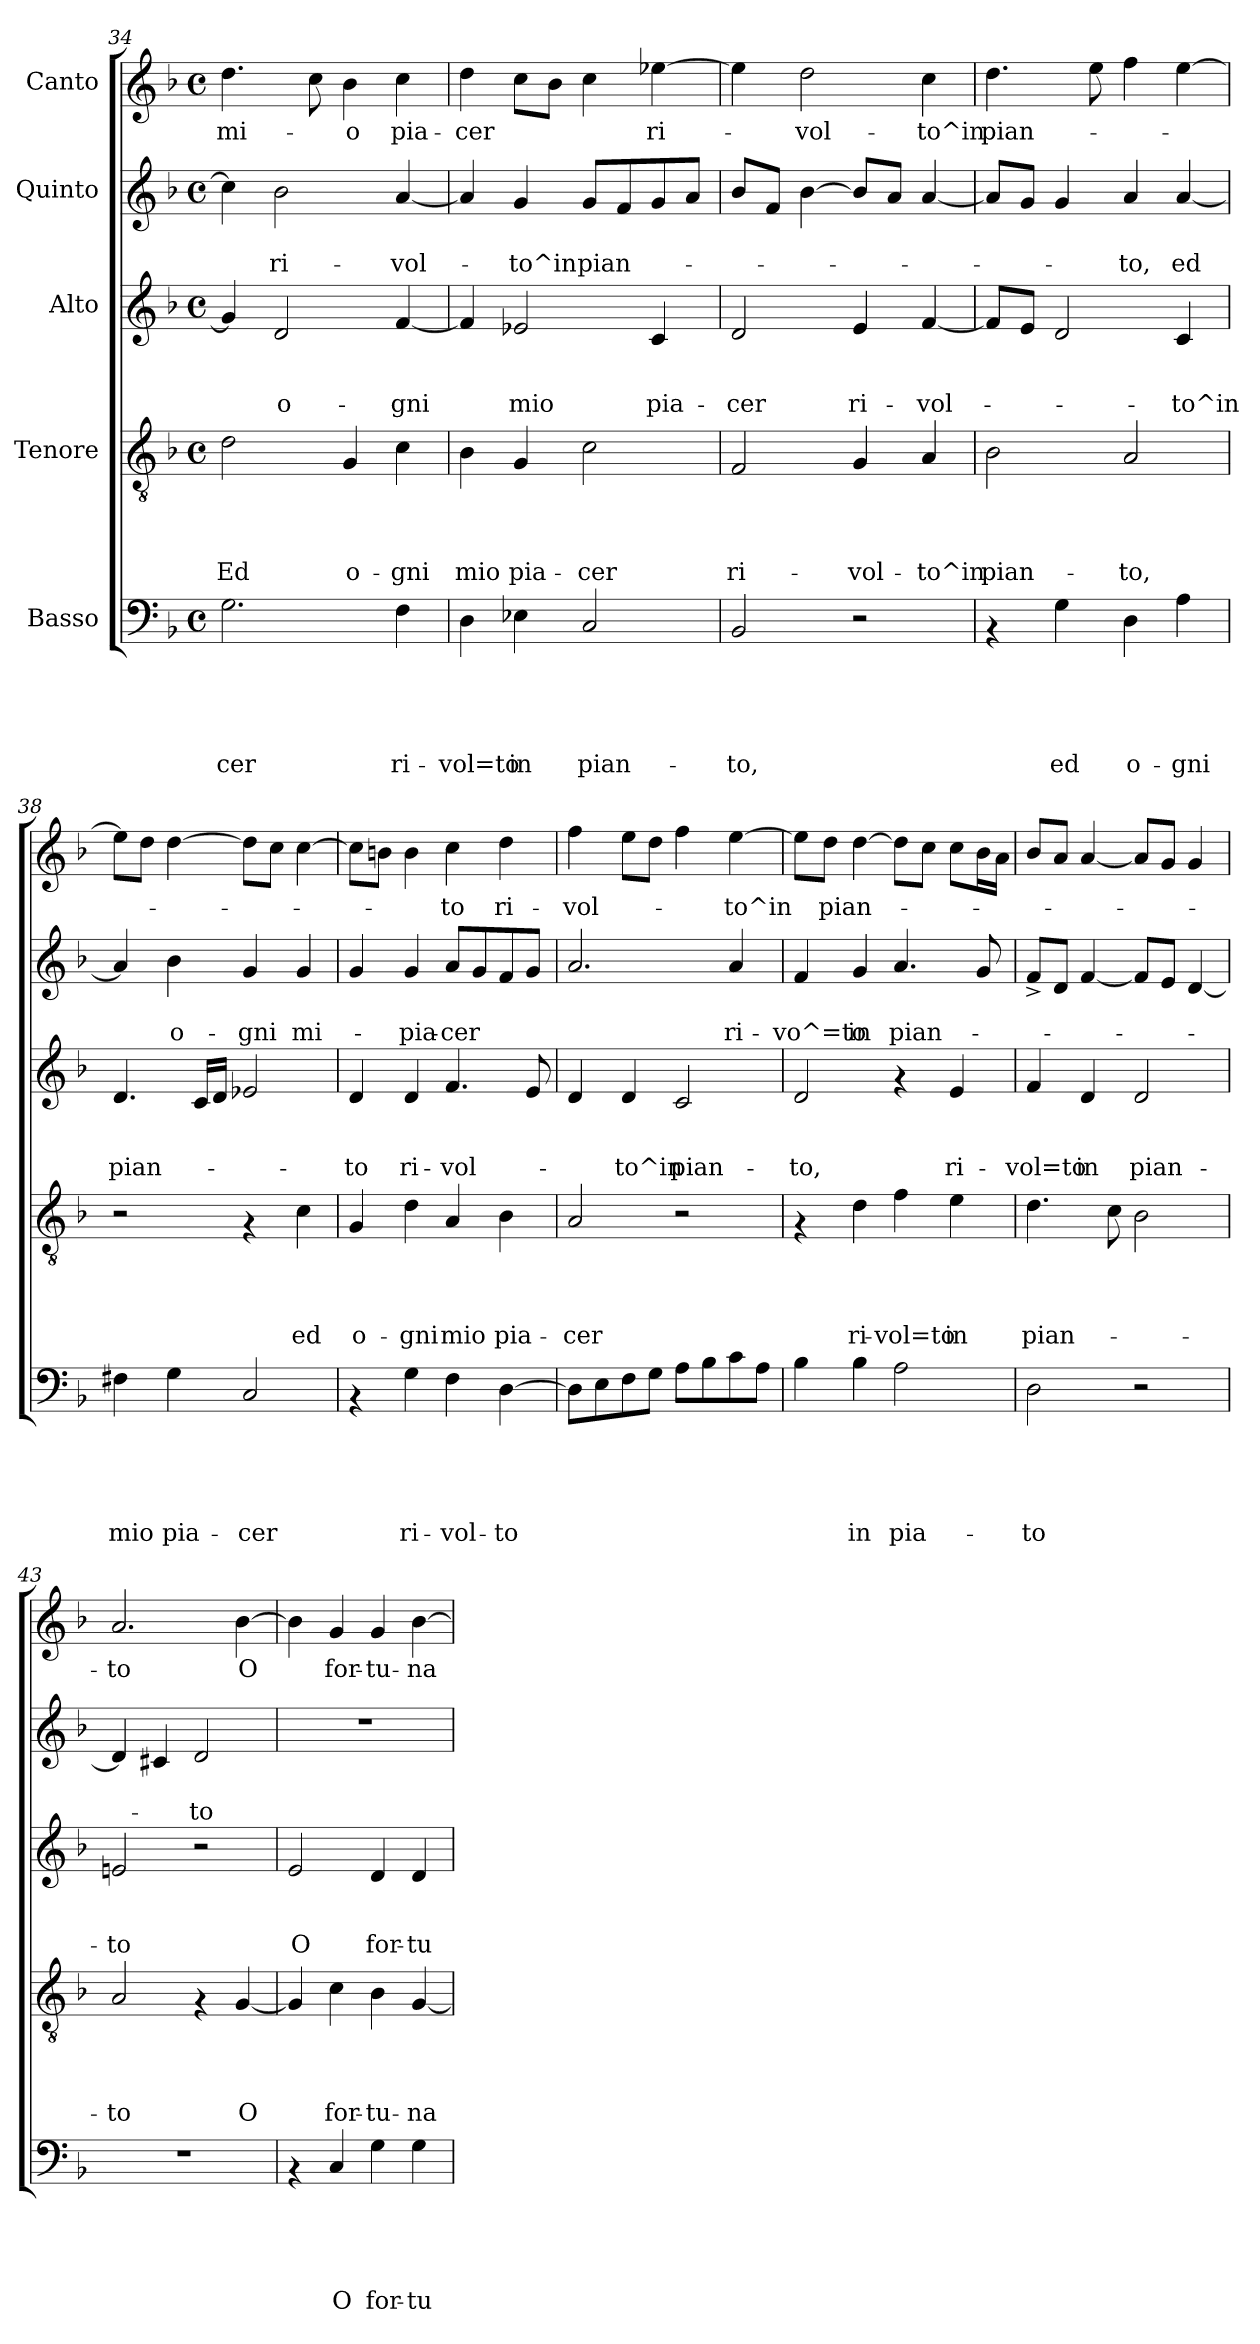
**kern	**text	**text	**text	**text	**text	**kern	**text	**text	**text	**text	**kern	**text	**text	**text	**kern	**text	**text	**kern	**text
*part5	*part5	*part5	*part5	*part5	*part5	*part4	*part4	*part4	*part4	*part4	*part3	*part3	*part3	*part3	*part2	*part2	*part2	*part1	*part1
*staff5	*staff5	*staff5	*staff5	*staff5	*staff5	*staff4	*staff4	*staff4	*staff4	*staff4	*staff3	*staff3	*staff3	*staff3	*staff2	*staff2	*staff2	*staff1	*staff1
*I"Basso	*	*	*	*	*	*I"Tenore	*	*	*	*	*I"Alto	*	*	*	*I"Quinto	*	*	*I"Canto	*
*clefF4	*	*	*	*	*	*clefGv2	*	*	*	*	*clefG2	*	*	*	*clefG2	*	*	*clefG2	*
*k[b-]	*	*	*	*	*	*k[b-]	*	*	*	*	*k[b-]	*	*	*	*k[b-]	*	*	*k[b-]	*
*F:	*	*	*	*	*	*F:	*	*	*	*	*F:	*	*	*	*F:	*	*	*F:	*
*M4/4	*	*	*	*	*	*M4/4	*	*	*	*	*M4/4	*	*	*	*M4/4	*	*	*M4/4	*
*met(c)	*	*	*	*	*	*met(c)	*	*	*	*	*met(c)	*	*	*	*met(c)	*	*	*met(c)	*
=34	=34	=34	=34	=34	=34	=34	=34	=34	=34	=34	=34	=34	=34	=34	=34	=34	=34	=34	=34
!	!	!	!	!	!LO:LY:b	!	!	!	!	!LO:LY:b	!	!	!	!	!	!	!	!	!LO:LY:b
2.G\	.	.	.	.	-cer	2d\	.	.	.	Ed	4g/]	.	.	.	4cc\]	.	.	4.dd\	mi-
!	!	!	!	!	!	!	!	!	!	!	!	!	!	!LO:LY:b	!	!	!LO:LY:b	!	!
.	.	.	.	.	.	.	.	.	.	.	2d/	.	.	o-	2b-\	.	ri-	.	.
.	.	.	.	.	.	.	.	.	.	.	.	.	.	.	.	.	.	8cc\	.
!	!	!	!	!	!	!	!	!	!	!LO:LY:b	!	!	!	!	!	!	!	!	!LO:LY:b
.	.	.	.	.	.	4G/	.	.	.	o-	.	.	.	.	.	.	.	4b-\	-o
!	!	!	!	!	!LO:LY:b	!	!	!	!	!LO:LY:b	!	!	!	!LO:LY:b	!	!	!LO:LY:b	!	!LO:LY:b
4F\	.	.	.	.	ri-	4c\	.	.	.	-gni	[<4f/	.	.	-gni	[<4a/	.	-vol-	4cc\	pia-
=35	=35	=35	=35	=35	=35	=35	=35	=35	=35	=35	=35	=35	=35	=35	=35	=35	=35	=35	=35
!	!	!	!	!	!LO:LY:b	!	!	!	!	!LO:LY:b	!	!	!	!	!	!	!	!	!LO:LY:b
4D\	.	.	.	.	-vol=to	4B-\	.	.	.	mio	4f/]	.	.	.	4a/]	.	.	4dd\	-cer
!	!	!	!	!	!LO:LY:b	!	!	!	!	!LO:LY:b	!	!	!	!LO:LY:b	!	!	!LO:LY:b	!	!
4E-X\	.	.	.	.	in	4G/	.	.	.	pia-	2e-X/	.	.	mio	4g/	.	-to^in	8cc\L	.
.	.	.	.	.	.	.	.	.	.	.	.	.	.	.	.	.	.	8b-\J	.
!	!	!	!	!	!LO:LY:b	!	!	!	!	!LO:LY:b	!	!	!	!	!	!	!LO:LY:b	!	!
2C/	.	.	.	.	pian-	2c\	.	.	.	-cer	.	.	.	.	8g/L	.	pian-	4cc\	.
.	.	.	.	.	.	.	.	.	.	.	.	.	.	.	8f/	.	.	.	.
!	!	!	!	!	!	!	!	!	!	!	!	!	!	!LO:LY:b	!	!	!	!	!LO:LY:b
.	.	.	.	.	.	.	.	.	.	.	4c/	.	.	pia-	8g/	.	.	[>4ee-X\	ri-
.	.	.	.	.	.	.	.	.	.	.	.	.	.	.	8a/J	.	.	.	.
=36	=36	=36	=36	=36	=36	=36	=36	=36	=36	=36	=36	=36	=36	=36	=36	=36	=36	=36	=36
!	!	!	!	!	!LO:LY:b	!	!	!	!	!LO:LY:b	!	!	!	!LO:LY:b	!	!	!	!	!
2BB-/	.	.	.	.	-to,	2F/	.	.	.	ri-	2d/	.	.	-cer	8b-/L	.	.	4ee-\]	.
.	.	.	.	.	.	.	.	.	.	.	.	.	.	.	8f/J	.	.	.	.
!	!	!	!	!	!	!	!	!	!	!	!	!	!	!	!	!	!	!	!LO:LY:b
.	.	.	.	.	.	.	.	.	.	.	.	.	.	.	[>4b-\	.	.	2dd\	-vol-
!	!	!	!	!	!	!	!	!	!	!LO:LY:b	!	!	!	!LO:LY:b	!	!	!	!	!
2r	.	.	.	.	.	4G/	.	.	.	-vol-	4e/	.	.	ri-	8b-/L]	.	.	.	.
.	.	.	.	.	.	.	.	.	.	.	.	.	.	.	8a/J	.	.	.	.
!	!	!	!	!	!	!	!	!	!	!LO:LY:b	!	!	!	!LO:LY:b	!	!	!	!	!LO:LY:b
.	.	.	.	.	.	4A/	.	.	.	-to^in	[<4f/	.	.	-vol-	[<4a/	.	.	4cc\	-to^in
=37	=37	=37	=37	=37	=37	=37	=37	=37	=37	=37	=37	=37	=37	=37	=37	=37	=37	=37	=37
!	!	!	!	!	!	!	!	!	!	!LO:LY:b	!	!	!	!	!	!	!	!	!LO:LY:b
4rAA	.	.	.	.	.	2B-\	.	.	.	pian-	8f/L]	.	.	.	8a/L]	.	.	4.dd\	pian-
.	.	.	.	.	.	.	.	.	.	.	8e/J	.	.	.	8g/J	.	.	.	.
!	!	!	!	!	!LO:LY:b	!	!	!	!	!	!	!	!	!	!	!	!	!	!
4G\	.	.	.	.	ed	.	.	.	.	.	2d/	.	.	.	4g/	.	.	.	.
.	.	.	.	.	.	.	.	.	.	.	.	.	.	.	.	.	.	8ee\	.
!	!	!	!	!	!LO:LY:b	!	!	!	!	!LO:LY:b	!	!	!	!	!	!	!LO:LY:b	!	!
4D\	.	.	.	.	o-	2A/	.	.	.	-to,	.	.	.	.	4a/	.	-to,	4ff\	.
!	!	!	!	!	!LO:LY:b	!	!	!	!	!	!	!	!	!LO:LY:b	!	!	!LO:LY:b	!	!
4A\	.	.	.	.	-gni	.	.	.	.	.	4c/	.	.	-to^in	[<4a/	.	ed	[<4ee\	.
!!LO:LB:g=z
=38	=38	=38	=38	=38	=38	=38	=38	=38	=38	=38	=38	=38	=38	=38	=38	=38	=38	=38	=38
!	!	!	!	!	!LO:LY:b	!	!	!	!	!	!	!	!	!LO:LY:b	!	!	!	!	!
4F#X\	.	.	.	.	mio	2r	.	.	.	.	4.d/	.	.	pian-	4a/]	.	.	8ee\L]	.
.	.	.	.	.	.	.	.	.	.	.	.	.	.	.	.	.	.	8dd\J	.
!	!	!	!	!	!LO:LY:b	!	!	!	!	!	!	!	!	!	!	!	!LO:LY:b	!	!
4G\	.	.	.	.	pia-	.	.	.	.	.	.	.	.	.	4b-\	.	o-	[>4dd\	.
.	.	.	.	.	.	.	.	.	.	.	16c/LL	.	.	.	.	.	.	.	.
.	.	.	.	.	.	.	.	.	.	.	16d/JJ	.	.	.	.	.	.	.	.
!	!	!	!	!	!LO:LY:b	!	!	!	!	!	!	!	!	!	!	!	!LO:LY:b	!	!
2C/	.	.	.	.	-cer	4rF	.	.	.	.	2e-X/	.	.	.	4g/	.	-gni	8dd\L]	.
.	.	.	.	.	.	.	.	.	.	.	.	.	.	.	.	.	.	8cc\J	.
!	!	!	!	!	!	!	!	!	!	!LO:LY:b	!	!	!	!	!	!	!LO:LY:b	!	!
.	.	.	.	.	.	4c\	.	.	.	ed	.	.	.	.	4g/	.	mi-	[>4cc\	.
=39	=39	=39	=39	=39	=39	=39	=39	=39	=39	=39	=39	=39	=39	=39	=39	=39	=39	=39	=39
!	!	!	!	!	!	!	!	!	!	!LO:LY:b	!	!	!	!LO:LY:b	!	!	!	!	!
4rAA	.	.	.	.	.	4G/	.	.	.	o-	4d/	.	.	-to	4g/	.	.	8cc\L]	.
.	.	.	.	.	.	.	.	.	.	.	.	.	.	.	.	.	.	8bn\J	.
!	!	!	!	!	!LO:LY:b	!	!	!	!	!LO:LY:b	!	!	!	!LO:LY:b	!	!	!LO:LY:b	!	!
4G\	.	.	.	.	ri-	4d\	.	.	.	-gni	4d/	.	.	ri-	4g/	.	-pia-	4b\	.
!	!	!	!	!	!LO:LY:b	!	!	!	!	!LO:LY:b	!	!	!	!LO:LY:b	!	!	!LO:LY:b	!	!LO:LY:b
4F\	.	.	.	.	-vol-	4A/	.	.	.	mio	4.f/	.	.	-vol-	8a/L	.	-cer	4cc\	-to
.	.	.	.	.	.	.	.	.	.	.	.	.	.	.	8g/	.	.	.	.
!	!	!	!	!	!LO:LY:b	!	!	!	!	!LO:LY:b	!	!	!	!	!	!	!	!	!LO:LY:b
[>4D\	.	.	.	.	-to	4B-\	.	.	.	pia-	.	.	.	.	8f/	.	.	4dd\	ri-
.	.	.	.	.	.	.	.	.	.	.	8e/	.	.	.	8g/J	.	.	.	.
=40	=40	=40	=40	=40	=40	=40	=40	=40	=40	=40	=40	=40	=40	=40	=40	=40	=40	=40	=40
!	!	!	!	!	!	!	!	!	!	!LO:LY:b	!	!	!	!	!	!	!	!	!LO:LY:b
8D\L]	.	.	.	.	.	2A/	.	.	.	-cer	4d/	.	.	.	2.a/	.	.	4ff\	-vol-
8E\	.	.	.	.	.	.	.	.	.	.	.	.	.	.	.	.	.	.	.
!	!	!	!	!	!	!	!	!	!	!	!	!	!	!LO:LY:b	!	!	!	!	!
8F\	.	.	.	.	.	.	.	.	.	.	4d/	.	.	-to^in	.	.	.	8ee\L	.
8G\J	.	.	.	.	.	.	.	.	.	.	.	.	.	.	.	.	.	8dd\J	.
!	!	!	!	!	!	!	!	!	!	!	!	!	!	!LO:LY:b	!	!	!	!	!
8A\L	.	.	.	.	.	2r	.	.	.	.	2c/	.	.	pian-	.	.	.	4ff\	.
8B-\	.	.	.	.	.	.	.	.	.	.	.	.	.	.	.	.	.	.	.
!	!	!	!	!	!	!	!	!	!	!	!	!	!	!	!	!	!LO:LY:b	!	!LO:LY:b
8c\	.	.	.	.	.	.	.	.	.	.	.	.	.	.	4a/	.	ri-	[>4ee\	-to^in
8A\J	.	.	.	.	.	.	.	.	.	.	.	.	.	.	.	.	.	.	.
=41	=41	=41	=41	=41	=41	=41	=41	=41	=41	=41	=41	=41	=41	=41	=41	=41	=41	=41	=41
!	!	!	!	!	!	!	!	!	!	!	!	!	!	!LO:LY:b	!	!	!LO:LY:b	!	!
4B-\	.	.	.	.	.	4rF	.	.	.	.	2d/	.	.	-to,	4f/	.	-vo^=to	8ee\L]	.
!	!	!	!	!	!	!	!	!	!	!	!	!	!	!	!	!	!	!	!LO:LY:b
.	.	.	.	.	.	.	.	.	.	.	.	.	.	.	.	.	.	8dd\J	pian-
!	!	!	!	!	!LO:LY:b	!	!	!	!	!LO:LY:b	!	!	!	!	!	!	!LO:LY:b	!	!
4B-\	.	.	.	.	in	4d\	.	.	.	ri-	.	.	.	.	4g/	.	in	[>4dd\	.
!	!	!	!	!	!LO:LY:b	!	!	!	!	!LO:LY:b	!	!	!	!	!	!	!LO:LY:b	!	!
2A\	.	.	.	.	pia-	4f\	.	.	.	-vol=to	4rf	.	.	.	4.a/	.	pian-	8dd\L]	.
.	.	.	.	.	.	.	.	.	.	.	.	.	.	.	.	.	.	8cc\J	.
!	!	!	!	!	!	!	!	!	!	!LO:LY:b	!	!	!	!LO:LY:b	!	!	!	!	!
.	.	.	.	.	.	4e\	.	.	.	in	4e/	.	.	ri-	.	.	.	8cc\L	.
.	.	.	.	.	.	.	.	.	.	.	.	.	.	.	8g/	.	.	16b-\L	.
.	.	.	.	.	.	.	.	.	.	.	.	.	.	.	.	.	.	16a\JJ	.
=42	=42	=42	=42	=42	=42	=42	=42	=42	=42	=42	=42	=42	=42	=42	=42	=42	=42	=42	=42
!	!	!	!	!	!LO:LY:b	!	!	!	!	!LO:LY:b	!	!	!	!LO:LY:b	!	!	!	!	!
2D\	.	.	.	.	-to	4.d\	.	.	.	pian-	4f/	.	.	-vol=to	8f^</L	.	.	8b-/L	.
.	.	.	.	.	.	.	.	.	.	.	.	.	.	.	8d/J	.	.	8a/J	.
!	!	!	!	!	!	!	!	!	!	!	!	!	!	!LO:LY:b	!	!	!	!	!
.	.	.	.	.	.	.	.	.	.	.	4d/	.	.	in	[<4f/	.	.	[<4a/	.
.	.	.	.	.	.	8c\	.	.	.	.	.	.	.	.	.	.	.	.	.
!	!	!	!	!	!	!	!	!	!	!	!	!	!	!LO:LY:b	!	!	!	!	!
2r	.	.	.	.	.	2B-\	.	.	.	.	2d/	.	.	pian-	8f/L]	.	.	8a/L]	.
.	.	.	.	.	.	.	.	.	.	.	.	.	.	.	8e/J	.	.	8g/J	.
.	.	.	.	.	.	.	.	.	.	.	.	.	.	.	[<4d/	.	.	4g/	.
!!LO:PB:g=z
=43	=43	=43	=43	=43	=43	=43	=43	=43	=43	=43	=43	=43	=43	=43	=43	=43	=43	=43	=43
!	!	!	!	!	!	!	!	!	!	!LO:LY:b	!	!	!	!LO:LY:b	!	!	!	!	!LO:LY:b
1r	.	.	.	.	.	2A/	.	.	.	-to	2en/	.	.	-to	4d/]	.	.	2.a/	-to
.	.	.	.	.	.	.	.	.	.	.	.	.	.	.	4c#X/	.	.	.	.
!	!	!	!	!	!	!	!	!	!	!	!	!	!	!	!	!	!LO:LY:b	!	!
.	.	.	.	.	.	4rF	.	.	.	.	2r	.	.	.	2d/	.	-to	.	.
!	!	!	!	!	!	!	!	!	!	!LO:LY:b	!	!	!	!	!	!	!	!	!LO:LY:b
.	.	.	.	.	.	[<4G/	.	.	.	O	.	.	.	.	.	.	.	[>4b-\	O
=44	=44	=44	=44	=44	=44	=44	=44	=44	=44	=44	=44	=44	=44	=44	=44	=44	=44	=44	=44
!	!	!	!	!	!	!	!	!	!	!	!	!	!	!LO:LY:b	!	!	!	!	!
4rAA	.	.	.	.	.	4G/]	.	.	.	.	2e/	.	.	O	1r	.	.	4b-\]	.
!	!	!	!	!	!LO:LY:b	!	!	!	!	!LO:LY:b	!	!	!	!	!	!	!	!	!LO:LY:b
4C/	.	.	.	.	O	4c\	.	.	.	for-	.	.	.	.	.	.	.	4g/	for-
!	!	!	!	!	!LO:LY:b	!	!	!	!	!LO:LY:b	!	!	!	!LO:LY:b	!	!	!	!	!LO:LY:b
4G\	.	.	.	.	for-	4B-\	.	.	.	-tu-	4d/	.	.	for-	.	.	.	4g/	-tu-
!	!	!	!	!	!LO:LY:b	!	!	!	!	!LO:LY:b	!	!	!	!LO:LY:b	!	!	!	!	!LO:LY:b
4G\	.	.	.	.	-tu-	[<4G/	.	.	.	-na-	4d/	.	.	-tu-	.	.	.	[>4b-\	-na-
=	=	=	=	=	=	=	=	=	=	=	=	=	=	=	=	=	=	=	=
*-	*-	*-	*-	*-	*-	*-	*-	*-	*-	*-	*-	*-	*-	*-	*-	*-	*-	*-	*-
